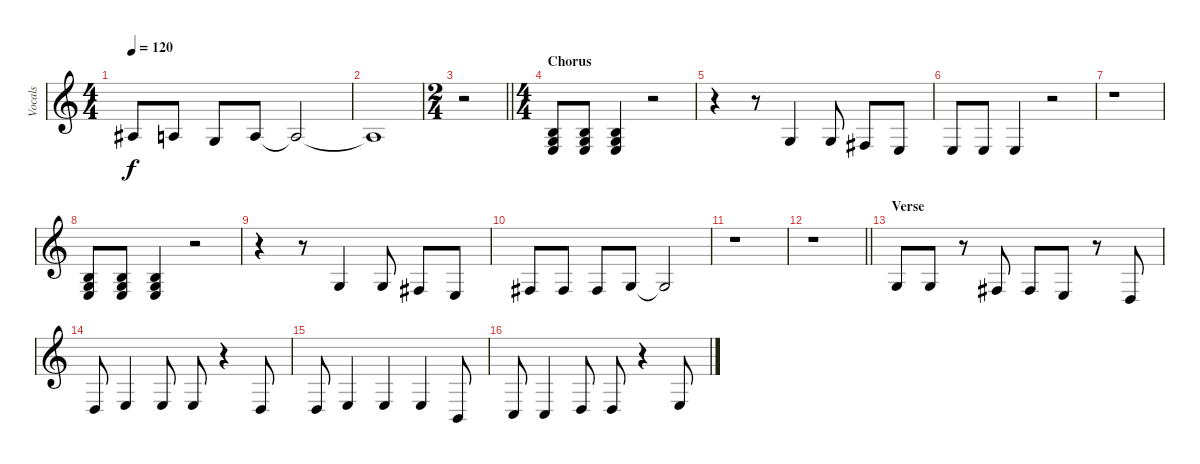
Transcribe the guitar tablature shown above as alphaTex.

\track ("Vocals" "Vocals") {instrument synthvoice}
\staff {score}
\tuning (E4 B3 G3 D3 A2 E2) {hide}
\ts (4 4)
\tempo 120
\clef g2
\ks c
3.3.8{dy f} 2.3.8 5.4.8 2.3.8 2.3{t}.2 |
2.3{t}.1 |
\ts (2 4)
\barLineRight lightlight
r.2 |
\ts (4 4)
\section ("" "Chorus")
(4.3 5.4 7.5).8 (4.3 5.4 7.5).8 (4.3 5.4 7.5).4 r.2 |
r.4 r.8 5.4.4 5.4.8 4.4.8 2.4.8 |
2.4.8 2.4.8 2.4.4 r.2 |
r.1 |
(4.3 5.4 7.5).8 (4.3 5.4 7.5).8 (4.3 5.4 7.5).4 r.2 |
r.4 r.8 5.4.4 5.4.8 4.4.8 2.4.8 |
4.4.8 4.4.8 4.4.8 5.4.8 5.4{t}.2 |
r.1 |
\barLineRight lightlight
r.1 |
\section ("" "Verse")
5.4.8 5.4.8 r.8 4.4.8 4.4.8 2.4.8 r.8 5.5.8 |
5.5.8 2.4.4 2.4.8 2.4.8 r.4 5.5.8 |
5.5.8 2.4.4 2.4.4 2.4.4 2.5.8 |
3.5.8 3.5.4 5.5.8 5.5.8 r.4 2.4.8
